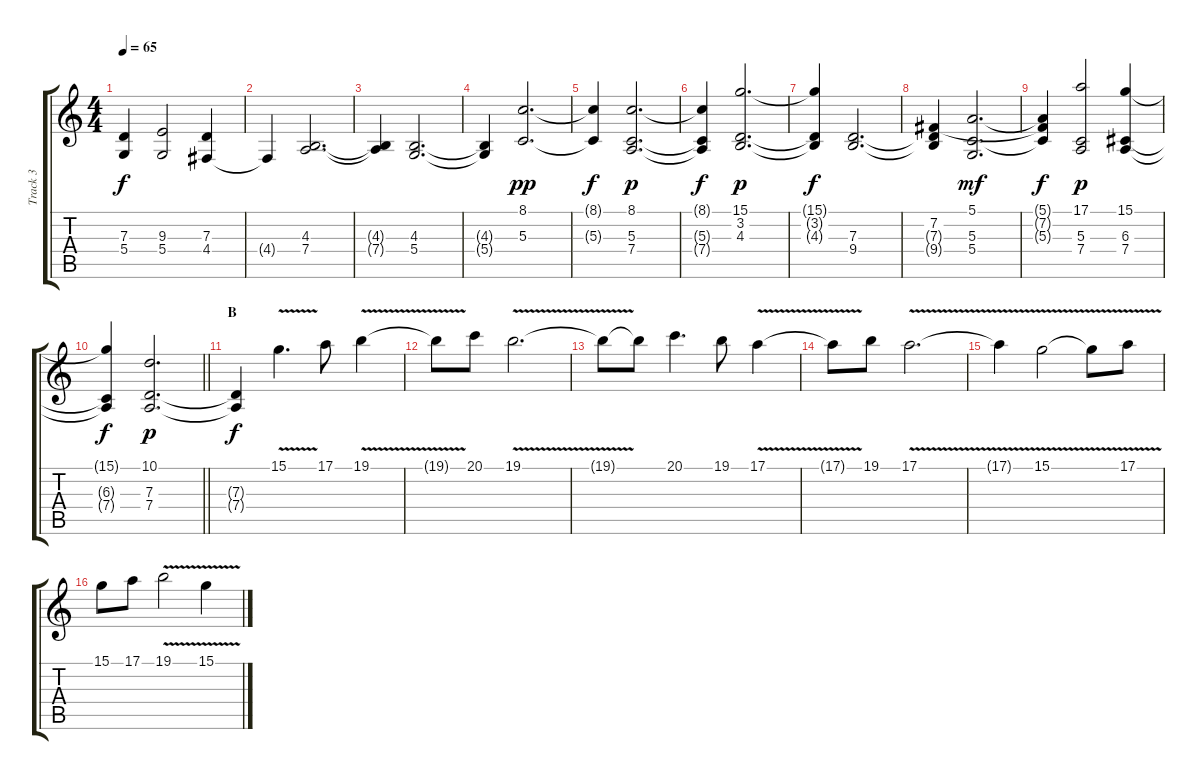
\track ("Track 3" "Track 3") {instrument stringensemble2}
\staff {score tabs}
\tuning (E4 B3 G3 D3 A2 E2) {hide}
\ts (4 4)
\tempo 65
\clef g2
\ks c
(7.3{t} 5.4{t}).4{dy f} (9.3 5.4).2 (7.3 4.4).4 |
4.4{t}.4 (4.3 7.4).2{d} |
(4.3{t} 7.4{t}).4 (4.3 5.4).2{d} |
(4.3{t} 5.4{t}).4 (8.1 5.3).2{d dy pp} |
(8.1{t} 5.3{t}).4{dy f} (8.1 5.3 7.4).2{d dy p} |
(8.1{t} 5.3{t} 7.4{t}).4{dy f} (15.1 3.2 4.3).2{d dy p} |
(15.1{t} 3.2{t} 4.3{t}).4{dy f} (7.3 9.4).2{d} |
(7.2 7.3{t} 9.4{t}).4 (5.1 5.3 5.4).2{d dy mf} |
(5.1{t} 7.2{t} 5.3{t}).4{dy f} (17.1 5.3 7.4).2{dy p} (15.1 6.3 7.4).4 |
\barLineRight lightlight
(15.1{t} 6.3{t} 7.4{t}).4{dy f} (10.1 7.3 7.4).2{d dy p} |
\section ("" "B")
(7.3{t} 7.4{t}).4{dy f} 15.1{v}.4{d volume 5} 17.1.8 19.1{v}.4 |
19.1{t}.8 20.1.8 19.1{v}.2{d} |
19.1{t}.8 19.1{t}.8 20.1.4{d} 19.1.8 17.1{v}.4 |
17.1{t}.8 19.1.8 17.1{v}.2{d} |
17.1{t}.4 15.1{v}.2 15.1{t}.8 17.1{v}.8 |
15.1.8 17.1.8 19.1{v}.2 15.1{v}.4
